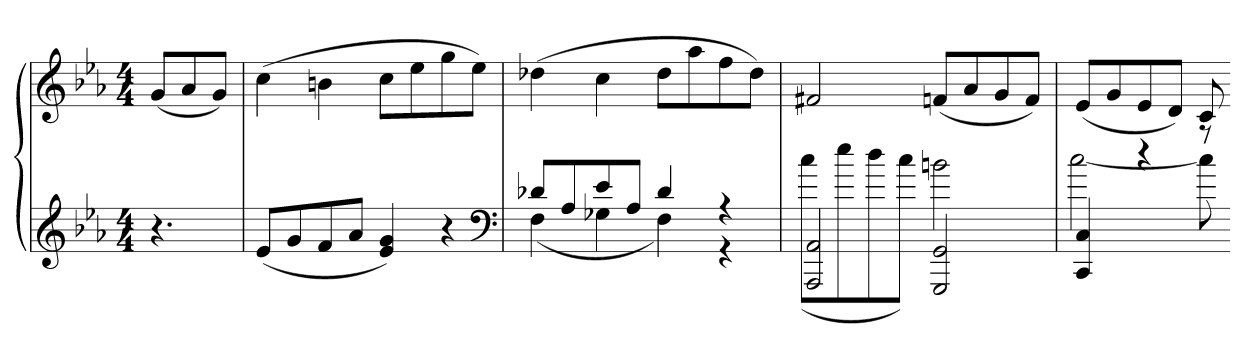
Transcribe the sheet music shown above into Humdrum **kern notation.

**kern	**kern
*part1	*part1
*staff2	*staff1
*clefG2	*clefG2
*k[b-e-a-]	*k[b-e-a-]
*c:	*c:
*M4/4	*M4/4
=	=
4.r	(8gL
.	8a-
.	8gJ)
=77	=77
(8e-L	(4cc
8g	.
8f	4bn
8a-J	.
4e- 4g)	8ccL
.	8ee-
4r	8gg
.	8ee-J)
*clefF4	*
=78	=78
*^	*
8d-XL	(4F	(4dd-X
8A-	.	.
8e-	4G-X	4cc
8A-J	.	.
4d-	4F)	8dd-L
.	.	8aa-
4r	4r	8ff
.	.	8dd-J)
=79	=79	=79
2AAA- 2AA-	(8ccL	2f#X
.	8ee-	.
.	8dd	.
.	8ccJ)	.
2GGG 2GG	2bn	(8fnL
.	.	8a-
.	.	8g
.	.	8fJ)
=80	=80	=80
4CC 4C	[2cc	(8e-L
.	.	8g
4r	.	8e-
.	.	8dJ)
8r	8cc]	8c
*v	*v	*
=-	=-
*-	*-
